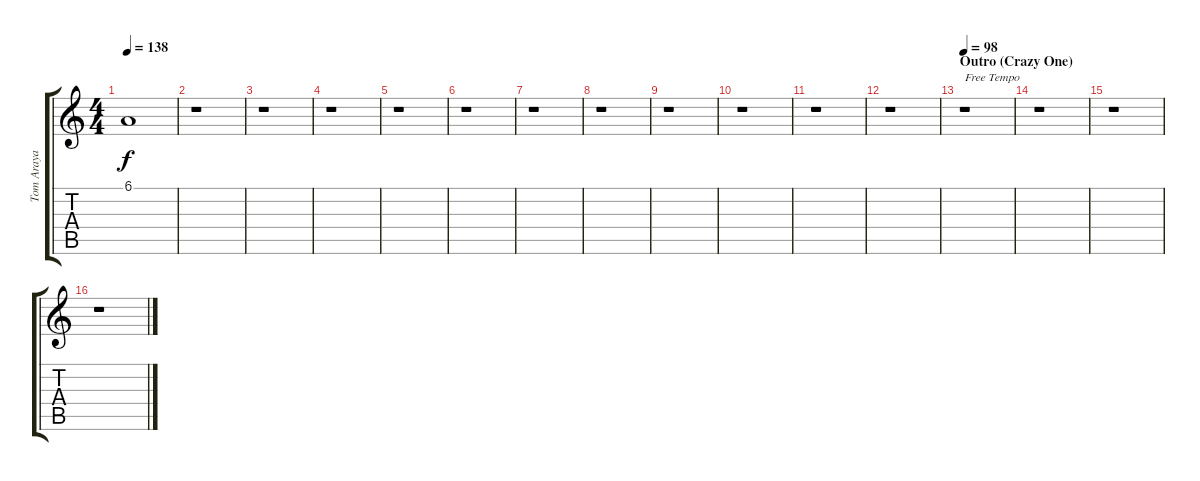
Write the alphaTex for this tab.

\track ("Tom Araya" "Tom Araya") {instrument clarinet}
\staff {score tabs}
\tuning (Eb4 Bb3 Gb3 Db3 Ab2 Eb2) {hide}
\ts (4 4)
\tempo 138
\clef g2
\ks c
6.1{t}.1{dy f} |
r.1 |
r.1 |
r.1 |
r.1 |
r.1 |
r.1 |
r.1 |
r.1 |
r.1 |
r.1 |
r.1 |
\section ("" "Outro (Crazy One)")
\tempo 98
r.1{txt "Free Tempo"} |
r.1 |
r.1 |
r.1
